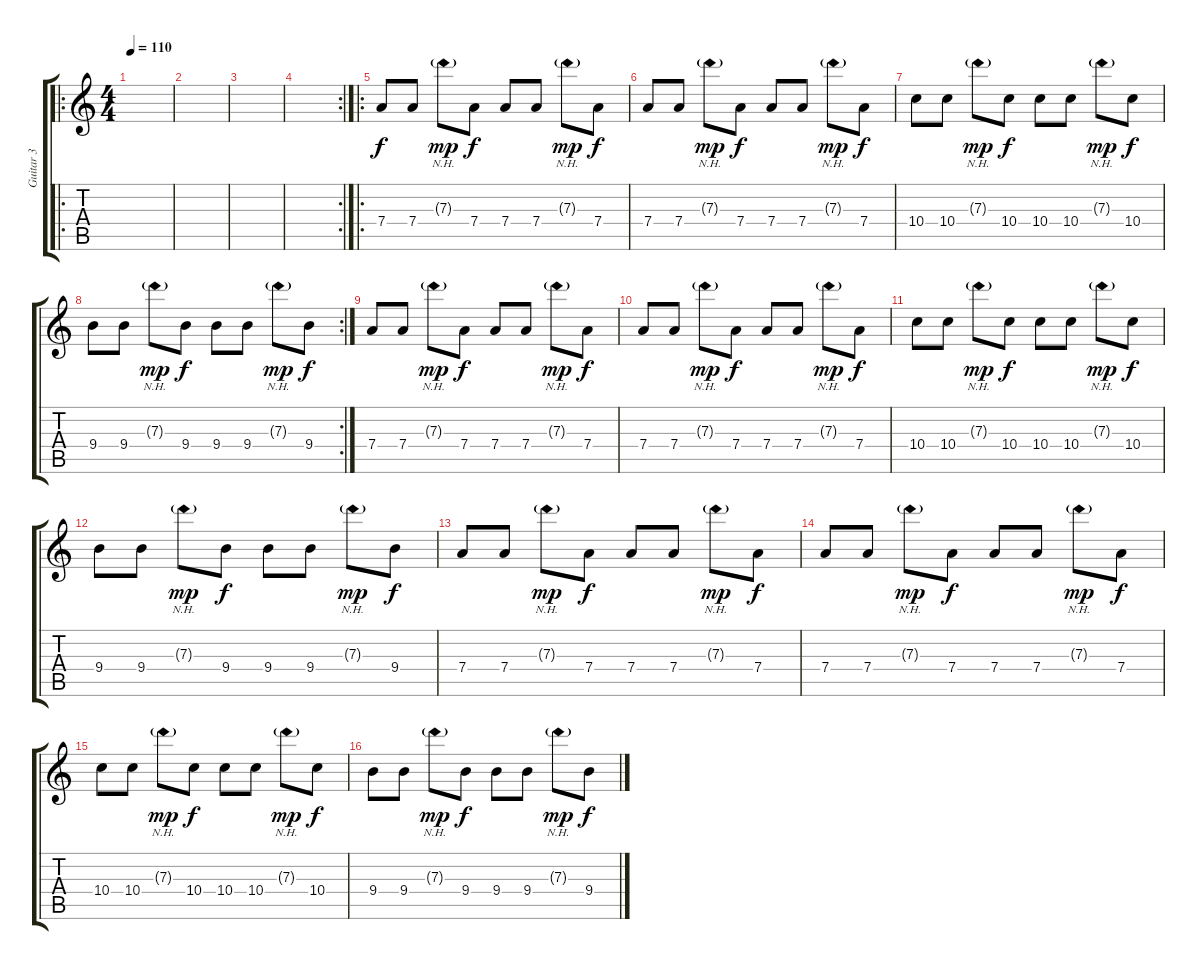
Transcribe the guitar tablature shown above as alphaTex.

\track ("Guitar 3" "Guitar 3") {instrument overdrivenguitar}
\staff {score tabs}
\tuning (E4 B3 G3 D3 A2 E2) {hide}
\ro
\ts (4 4)
\tempo 110
\clef g2
\ks c
|
|
|
\rc 2
|
\ro
7.4.8 7.4.8 7.3{nh g}.8{dy mp} 7.4.8{dy f} 7.4.8 7.4.8 7.3{nh g}.8{dy mp} 7.4.8{dy f} |
7.4.8 7.4.8 7.3{nh g}.8{dy mp} 7.4.8{dy f} 7.4.8 7.4.8 7.3{nh g}.8{dy mp} 7.4.8{dy f} |
10.4.8 10.4.8 7.3{nh g}.8{dy mp} 10.4.8{dy f} 10.4.8 10.4.8 7.3{nh g}.8{dy mp} 10.4.8{dy f} |
\rc 2
9.4.8 9.4.8 7.3{nh g}.8{dy mp} 9.4.8{dy f} 9.4.8 9.4.8 7.3{nh g}.8{dy mp} 9.4.8{dy f} |
7.4.8 7.4.8 7.3{nh g}.8{dy mp} 7.4.8{dy f} 7.4.8 7.4.8 7.3{nh g}.8{dy mp} 7.4.8{dy f} |
7.4.8 7.4.8 7.3{nh g}.8{dy mp} 7.4.8{dy f} 7.4.8 7.4.8 7.3{nh g}.8{dy mp} 7.4.8{dy f} |
10.4.8 10.4.8 7.3{nh g}.8{dy mp} 10.4.8{dy f} 10.4.8 10.4.8 7.3{nh g}.8{dy mp} 10.4.8{dy f} |
9.4.8 9.4.8 7.3{nh g}.8{dy mp} 9.4.8{dy f} 9.4.8 9.4.8 7.3{nh g}.8{dy mp} 9.4.8{dy f} |
7.4.8 7.4.8 7.3{nh g}.8{dy mp} 7.4.8{dy f} 7.4.8 7.4.8 7.3{nh g}.8{dy mp} 7.4.8{dy f} |
7.4.8 7.4.8 7.3{nh g}.8{dy mp} 7.4.8{dy f} 7.4.8 7.4.8 7.3{nh g}.8{dy mp} 7.4.8{dy f} |
10.4.8 10.4.8 7.3{nh g}.8{dy mp} 10.4.8{dy f} 10.4.8 10.4.8 7.3{nh g}.8{dy mp} 10.4.8{dy f} |
9.4.8 9.4.8 7.3{nh g}.8{dy mp} 9.4.8{dy f} 9.4.8 9.4.8 7.3{nh g}.8{dy mp} 9.4.8{dy f}
